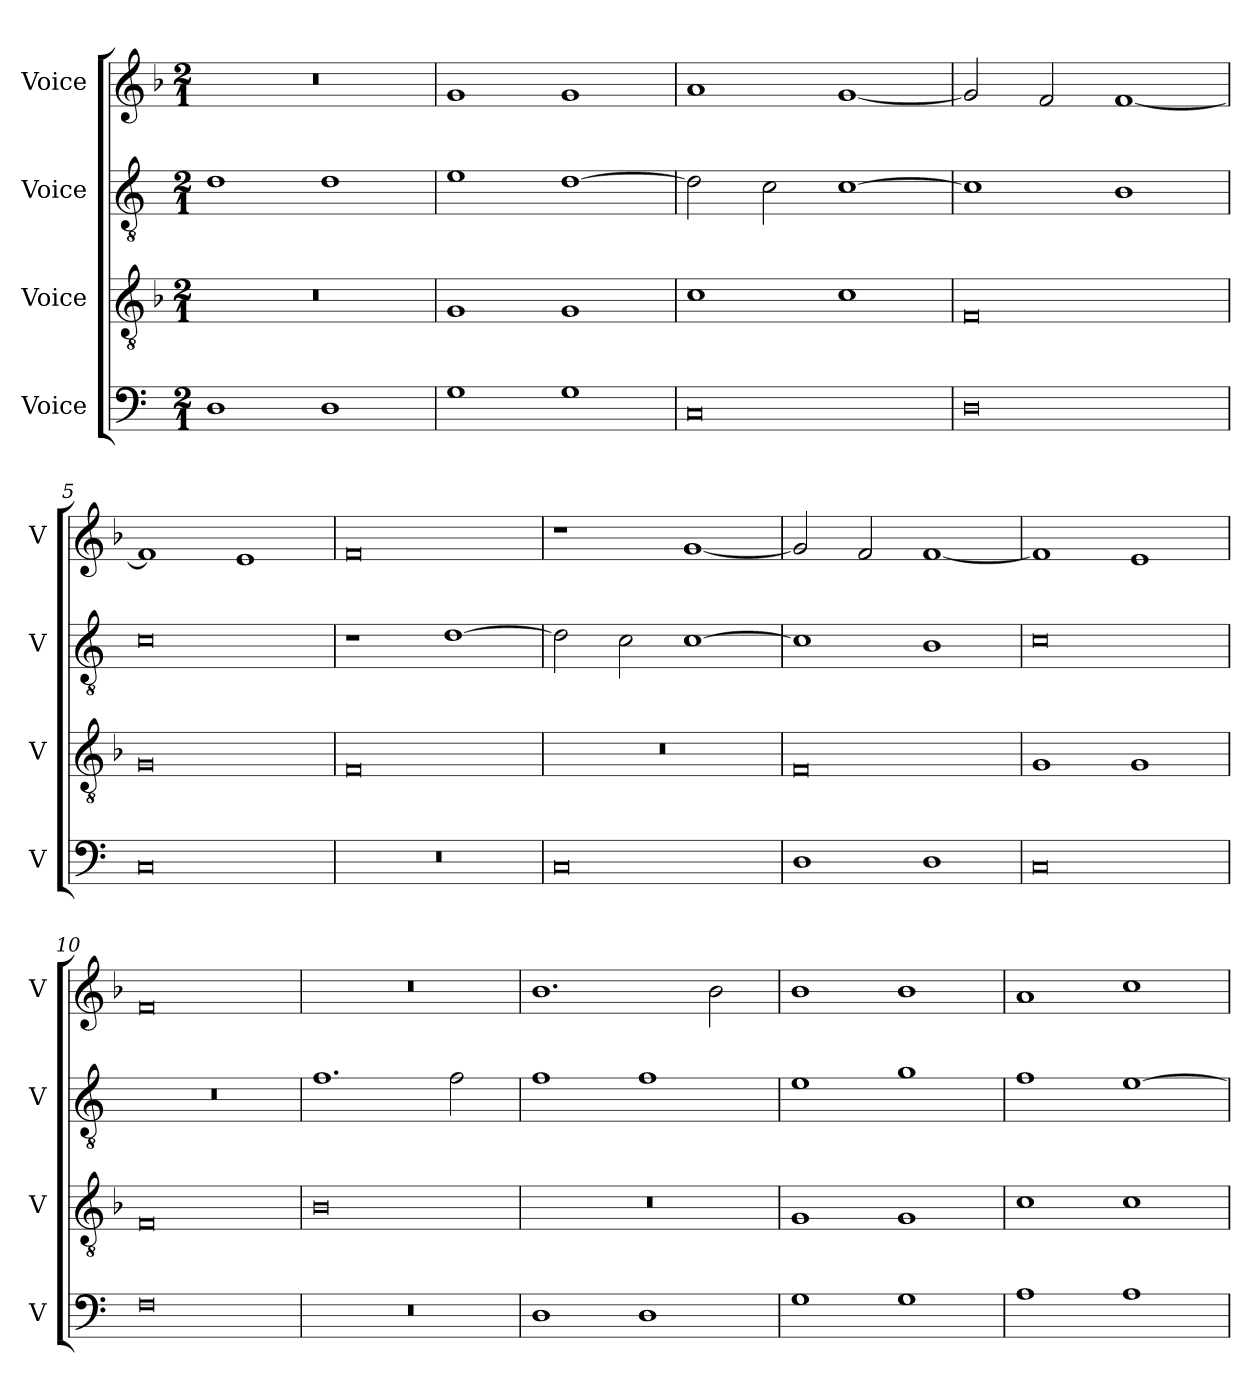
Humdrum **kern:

**kern	**kern	**kern	**kern
*part4	*part3	*part2	*part1
*staff4	*staff3	*staff2	*staff1
*I"Voice	*I"Voice	*I"Voice	*I"Voice
*I'V	*I'V	*I'V	*I'V
*clefF4	*clefGv2	*clefGv2	*clefG2
*k[]	*k[b-]	*k[]	*k[b-]
*M2/1	*M2/1	*M2/1	*M2/1
=1	=1	=1	=1
1D	0r	1d	0r
1D	.	1d	.
=2	=2	=2	=2
1G	1G	1e	1g
1G	1G	[1d	1g
=3	=3	=3	=3
0C	1c	2d\]	1a
.	.	2c\	.
.	1c	[1c	[1g
=4	=4	=4	=4
0D	0F	1c]	2g/]
.	.	.	2f/
.	.	1B	[1f
!!LO:LB:g=z
=5	=5	=5	=5
0C	0G	0c	1f]
.	.	.	1e
=6	=6	=6	=6
0r	0F	1r	0f
.	.	[1d	.
=7	=7	=7	=7
0C	0r	2d\]	1r
.	.	2c\	.
.	.	[1c	[1g
=8	=8	=8	=8
1D	0F	1c]	2g/]
.	.	.	2f/
1D	.	1B	[1f
=9	=9	=9	=9
0C	1G	0c	1f]
.	1G	.	1e
!!LO:LB:g=z
=10	=10	=10	=10
0F	0F	0r	0f
=11	=11	=11	=11
0r	0B-	1.f	0r
.	.	2f\	.
=12	=12	=12	=12
1D	0r	1f	1.b-
1D	.	1f	.
.	.	.	2b-\
=13	=13	=13	=13
1G	1G	1e	1b-
1G	1G	1g	1b-
=14	=14	=14	=14
1A	1c	1f	1a
1A	1c	[1e	1cc
=	=	=	=
*-	*-	*-	*-
